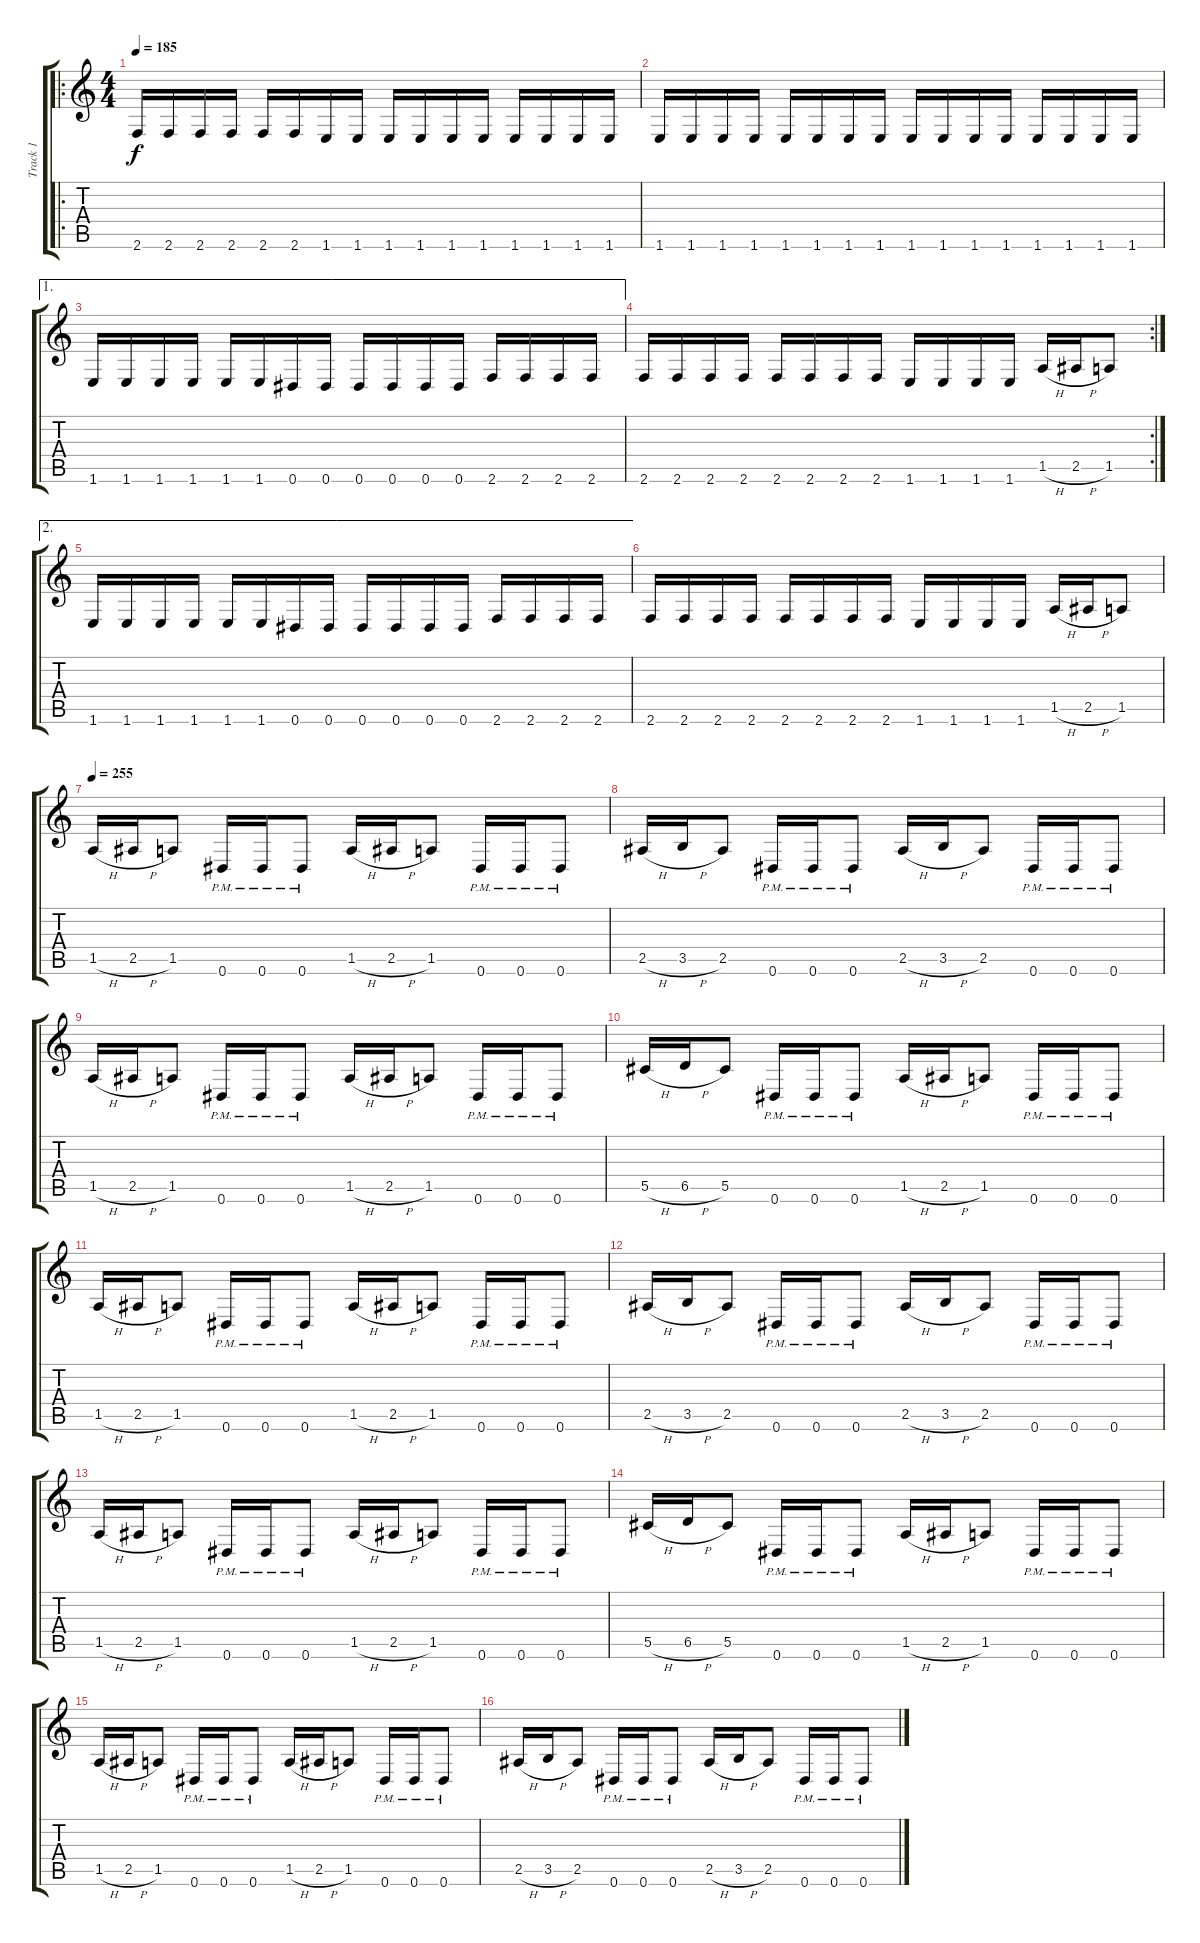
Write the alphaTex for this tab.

\track ("Track 1" "Track 1") {instrument distortionguitar}
\staff {score tabs}
\tuning (Eb4 Bb3 Gb3 Db3 Ab2 Eb2) {hide}
\ro
\ts (4 4)
\tempo 185
\clef g2
\ks c
2.6.16{dy f} 2.6.16 2.6.16 2.6.16 2.6.16 2.6.16 1.6.16 1.6.16 1.6.16 1.6.16 1.6.16 1.6.16 1.6.16 1.6.16 1.6.16 1.6.16 |
1.6.16 1.6.16 1.6.16 1.6.16 1.6.16 1.6.16 1.6.16 1.6.16 1.6.16 1.6.16 1.6.16 1.6.16 1.6.16 1.6.16 1.6.16 1.6.16 |
\ae 1
1.6.16 1.6.16 1.6.16 1.6.16 1.6.16 1.6.16 0.6.16 0.6.16 0.6.16 0.6.16 0.6.16 0.6.16 2.6.16 2.6.16 2.6.16 2.6.16 |
\rc 2
2.6.16 2.6.16 2.6.16 2.6.16 2.6.16 2.6.16 2.6.16 2.6.16 1.6.16 1.6.16 1.6.16 1.6.16 1.5{h}.16 2.5{h}.16 1.5.8 |
\ae 2
1.6.16 1.6.16 1.6.16 1.6.16 1.6.16 1.6.16 0.6.16 0.6.16 0.6.16 0.6.16 0.6.16 0.6.16 2.6.16 2.6.16 2.6.16 2.6.16 |
2.6.16 2.6.16 2.6.16 2.6.16 2.6.16 2.6.16 2.6.16 2.6.16 1.6.16 1.6.16 1.6.16 1.6.16 1.5{h}.16 2.5{h}.16 1.5.8 |
\tempo 255
1.5{h}.16 2.5{h}.16 1.5.8 0.6{pm}.16 0.6{pm}.16 0.6{pm}.8 1.5{h}.16 2.5{h}.16 1.5.8 0.6{pm}.16 0.6{pm}.16 0.6{pm}.8 |
2.5{h}.16 3.5{h}.16 2.5.8 0.6{pm}.16 0.6{pm}.16 0.6{pm}.8 2.5{h}.16 3.5{h}.16 2.5.8 0.6{pm}.16 0.6{pm}.16 0.6{pm}.8 |
1.5{h}.16 2.5{h}.16 1.5.8 0.6{pm}.16 0.6{pm}.16 0.6{pm}.8 1.5{h}.16 2.5{h}.16 1.5.8 0.6{pm}.16 0.6{pm}.16 0.6{pm}.8 |
5.5{h}.16 6.5{h}.16 5.5.8 0.6{pm}.16 0.6{pm}.16 0.6{pm}.8 1.5{h}.16 2.5{h}.16 1.5.8 0.6{pm}.16 0.6{pm}.16 0.6{pm}.8 |
1.5{h}.16 2.5{h}.16 1.5.8 0.6{pm}.16 0.6{pm}.16 0.6{pm}.8 1.5{h}.16 2.5{h}.16 1.5.8 0.6{pm}.16 0.6{pm}.16 0.6{pm}.8 |
2.5{h}.16 3.5{h}.16 2.5.8 0.6{pm}.16 0.6{pm}.16 0.6{pm}.8 2.5{h}.16 3.5{h}.16 2.5.8 0.6{pm}.16 0.6{pm}.16 0.6{pm}.8 |
1.5{h}.16 2.5{h}.16 1.5.8 0.6{pm}.16 0.6{pm}.16 0.6{pm}.8 1.5{h}.16 2.5{h}.16 1.5.8 0.6{pm}.16 0.6{pm}.16 0.6{pm}.8 |
5.5{h}.16 6.5{h}.16 5.5.8 0.6{pm}.16 0.6{pm}.16 0.6{pm}.8 1.5{h}.16 2.5{h}.16 1.5.8 0.6{pm}.16 0.6{pm}.16 0.6{pm}.8 |
1.5{h}.16 2.5{h}.16 1.5.8 0.6{pm}.16 0.6{pm}.16 0.6{pm}.8 1.5{h}.16 2.5{h}.16 1.5.8 0.6{pm}.16 0.6{pm}.16 0.6{pm}.8 |
2.5{h}.16 3.5{h}.16 2.5.8 0.6{pm}.16 0.6{pm}.16 0.6{pm}.8 2.5{h}.16 3.5{h}.16 2.5.8 0.6{pm}.16 0.6{pm}.16 0.6{pm}.8
